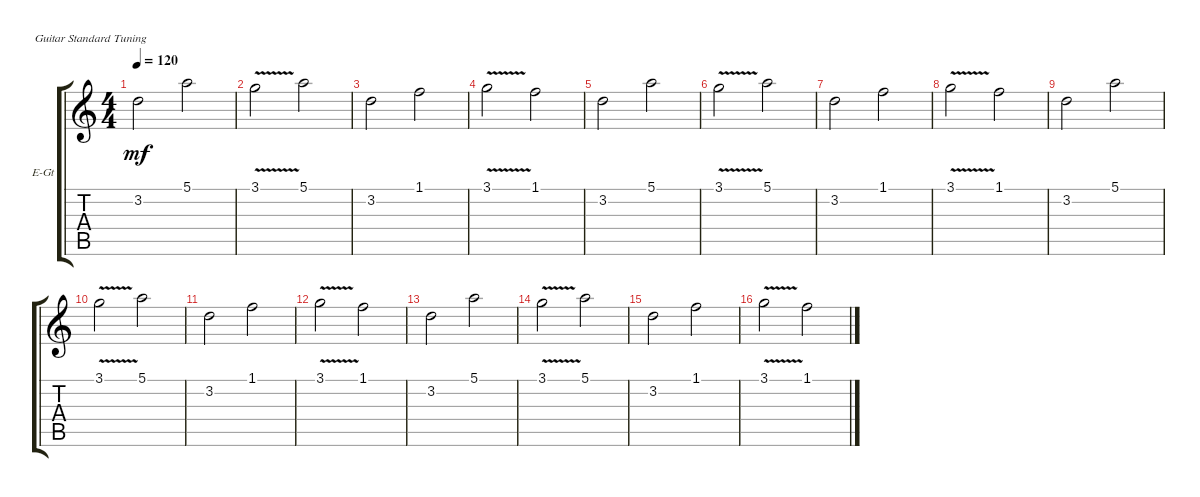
\bracketExtendMode groupsimilarinstruments
\firstSystemTrackNameOrientation horizontal
\otherSystemsTrackNameOrientation horizontal
\track ("Voz" "E-Gt") {instrument distortionguitar}
\staff {score tabs}
\tuning (E4 B3 G3 D3 A2 E2)
\ts (4 4)
\tempo 120
\clef g2
\scale
0.333333
\ks c
3.2.2{dy mf} 5.1.2 |
\scale
0.333333 3.1{v}.2 5.1.2 |
\scale
0.333333 3.2.2 1.1.2 |
\scale
0.333333 3.1{v}.2 1.1.2 |
\scale
0.333333 3.2.2 5.1.2 |
\scale
0.333333 3.1{v}.2 5.1.2 |
\scale
0.333333 3.2.2 1.1.2 |
\scale
0.333333 3.1{v}.2 1.1.2 |
\scale
0.333333 3.2.2 5.1.2 |
\scale
0.333333 3.1{v}.2 5.1.2 |
\scale
0.333333 3.2.2 1.1.2 |
\scale
0.333333 3.1{v}.2 1.1.2 |
\scale
0.333333 3.2.2 5.1.2 |
\scale
0.333333 3.1{v}.2 5.1.2 |
\scale
0.333333 3.2.2 1.1.2 |
\scale
0.333333 3.1{v}.2 1.1.2
